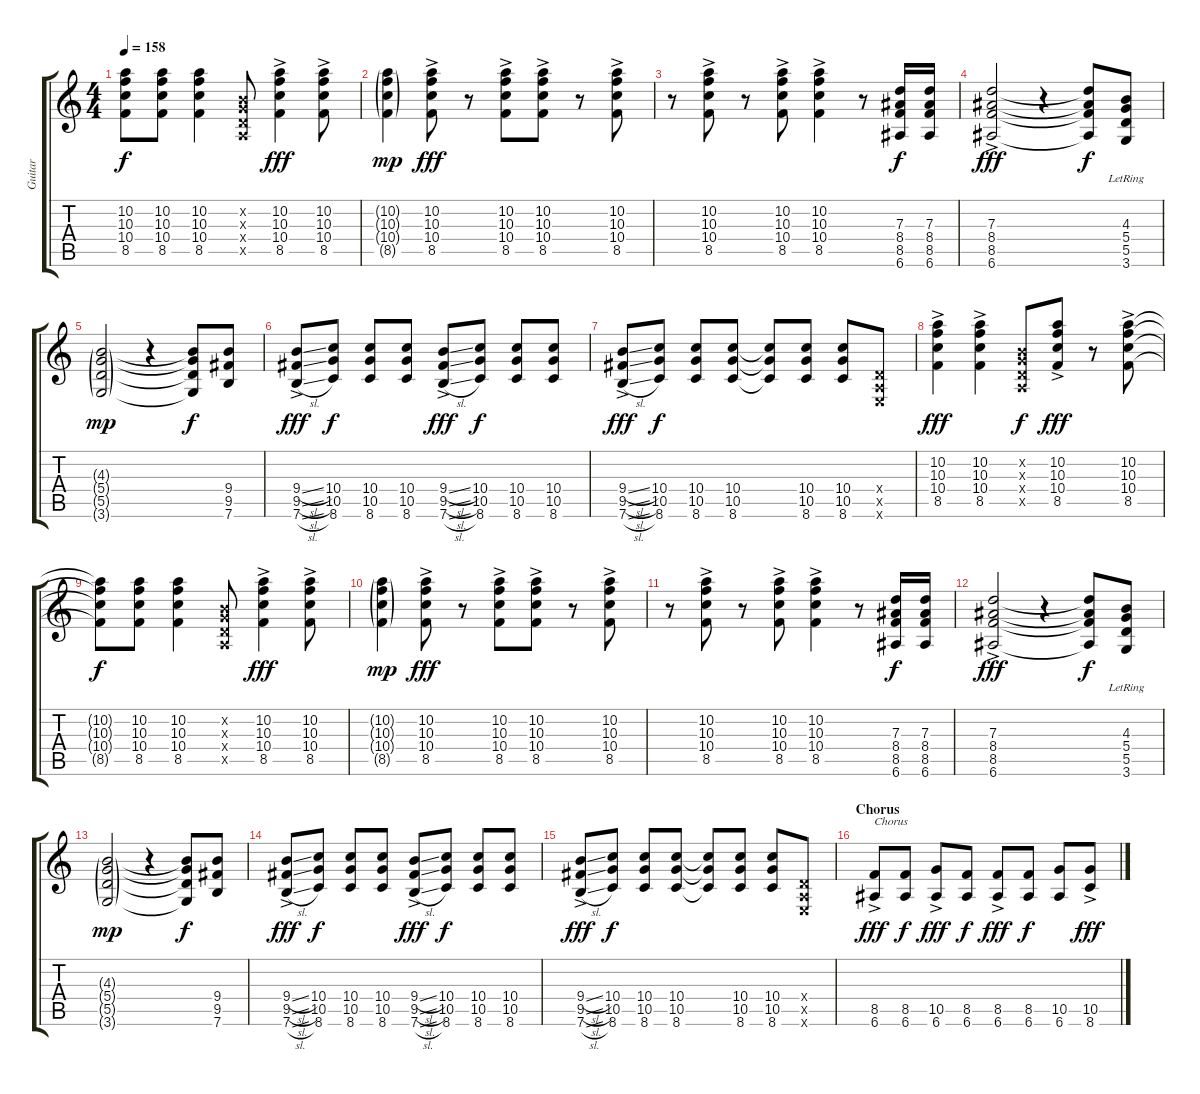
\track ("Guitar" "Guitar") {instrument overdrivenguitar}
\staff {score tabs}
\tuning (E4 B3 G3 D3 A2 E2) {hide}
\ts (4 4)
\tempo 158
\clef g2
\ks c
(10.2{t} 10.3{t} 10.4{t} 8.5{t}).8{dy f} (10.2 10.3 10.4 8.5).8 (10.2 10.3 10.4 8.5).4 (0.2{x} 0.3{x} 0.4{x} 0.5{x}).8 (10.2 10.3 10.4 8.5{ac}).4{dy fff} (10.2 10.3 10.4 8.5{ac}).8 |
(10.2{g} 10.3{g} 10.4{g} 8.5{g}).4{dy mp} (10.2 10.3 10.4 8.5{ac}).8{dy fff} r.8 (10.2 10.3 10.4 8.5{ac}).8 (10.2 10.3 10.4 8.5{ac}).8 r.8 (10.2 10.3 10.4 8.5{ac}).8 |
r.8 (10.2 10.3 10.4 8.5{ac}).8 r.8 (10.2 10.3 10.4 8.5{ac}).8 (10.2 10.3 10.4 8.5{ac}).4 r.8 (7.3 8.4 8.5 6.6).16{dy f} (7.3 8.4 8.5 6.6).16 |
(7.3 8.4 8.5 6.6{ac}).2{dy fff} r.4 (7.3{t} 8.4{t} 8.5{t} 6.6{t}).8{dy f} (4.3{lr} 5.4{lr} 5.5{lr} 3.6{lr}).8 |
(4.3{g} 5.4{g} 5.5{g} 3.6{g}).2{dy mp} r.4 (4.3{t} 5.4{t} 5.5{t} 3.6{t}).8{dy f} (9.4 9.5 7.6).8 |
(9.4{sl} 9.5{sl} 7.6{sl ac}).8{dy fff} (10.4 10.5 8.6).8{dy f} (10.4 10.5 8.6).8 (10.4 10.5 8.6).8 (9.4{sl} 9.5{sl} 7.6{sl ac}).8{dy fff} (10.4 10.5 8.6).8{dy f} (10.4 10.5 8.6).8 (10.4 10.5 8.6).8 |
(9.4{sl} 9.5{sl} 7.6{sl ac}).8{dy fff} (10.4 10.5 8.6).8{dy f} (10.4 10.5 8.6).8 (10.4 10.5 8.6).8 (10.4{t} 10.5{t} 8.6{t}).8 (10.4 10.5 8.6).8 (10.4 10.5 8.6).8 (0.4{x} 0.5{x} 0.6{x}).8 |
(10.2 10.3 10.4 8.5{ac}).4{dy fff} (10.2 10.3 10.4 8.5{ac}).4 (0.2{x} 0.3{x} 0.4{x} 0.5{x}).8{dy f} (10.2 10.3 10.4 8.5{ac}).8{dy fff} r.8 (10.2 10.3 10.4 8.5{ac}).8 |
(10.2{t} 10.3{t} 10.4{t} 8.5{t}).8{dy f} (10.2 10.3 10.4 8.5).8 (10.2 10.3 10.4 8.5).4 (0.2{x} 0.3{x} 0.4{x} 0.5{x}).8 (10.2 10.3 10.4 8.5{ac}).4{dy fff} (10.2 10.3 10.4 8.5{ac}).8 |
(10.2{g} 10.3{g} 10.4{g} 8.5{g}).4{dy mp} (10.2 10.3 10.4 8.5{ac}).8{dy fff} r.8 (10.2 10.3 10.4 8.5{ac}).8 (10.2 10.3 10.4 8.5{ac}).8 r.8 (10.2 10.3 10.4 8.5{ac}).8 |
r.8 (10.2 10.3 10.4 8.5{ac}).8 r.8 (10.2 10.3 10.4 8.5{ac}).8 (10.2 10.3 10.4 8.5{ac}).4 r.8 (7.3 8.4 8.5 6.6).16{dy f} (7.3 8.4 8.5 6.6).16 |
(7.3 8.4 8.5 6.6{ac}).2{dy fff} r.4 (7.3{t} 8.4{t} 8.5{t} 6.6{t}).8{dy f} (4.3{lr} 5.4{lr} 5.5{lr} 3.6{lr}).8 |
(4.3{g} 5.4{g} 5.5{g} 3.6{g}).2{dy mp} r.4 (4.3{t} 5.4{t} 5.5{t} 3.6{t}).8{dy f} (9.4 9.5 7.6).8 |
(9.4{sl} 9.5{sl} 7.6{sl ac}).8{dy fff} (10.4 10.5 8.6).8{dy f} (10.4 10.5 8.6).8 (10.4 10.5 8.6).8 (9.4{sl} 9.5{sl} 7.6{sl ac}).8{dy fff} (10.4 10.5 8.6).8{dy f} (10.4 10.5 8.6).8 (10.4 10.5 8.6).8 |
(9.4{sl} 9.5{sl} 7.6{sl ac}).8{dy fff} (10.4 10.5 8.6).8{dy f} (10.4 10.5 8.6).8 (10.4 10.5 8.6).8 (10.4{t} 10.5{t} 8.6{t}).8 (10.4 10.5 8.6).8 (10.4 10.5 8.6).8 (0.4{x} 0.5{x} 0.6{x}).8 |
\section ("" "Chorus")
(8.5 6.6{ac}).8{txt "Chorus" dy fff} (8.5 6.6).8{dy f} (10.5 6.6{ac}).8{dy fff} (8.5 6.6).8{dy f} (8.5 6.6{ac}).8{dy fff} (8.5 6.6).8{dy f} (10.5 6.6).8 (10.5 8.6{ac}).8{dy fff}
